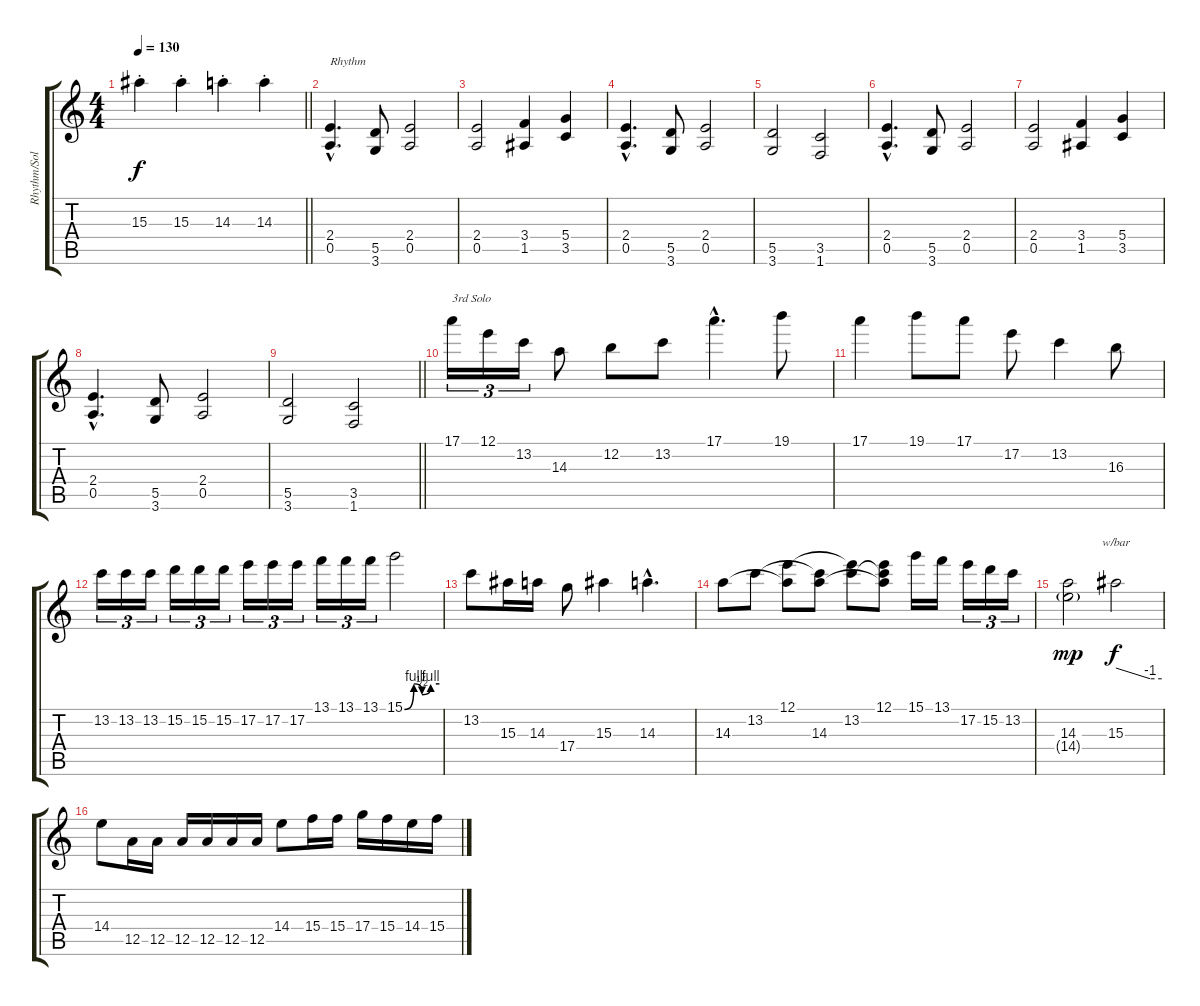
\track ("Rhythm/Solo" "Rhythm/Sol") {instrument overdrivenguitar}
\staff {score tabs}
\tuning (E4 B3 G3 D3 A2 E2) {hide}
\ts (4 4)
\tempo 130
\clef g2
\barLineRight lightlight
\ks c
15.3{st}.4{dy f} 15.3{st}.4 14.3{st}.4 14.3{st}.4 |
(2.4{hac} 0.5{hac}).4{d txt "Rhythm" volume 10 balance 5} (5.5 3.6).8 (2.4 0.5).2 |
(2.4 0.5).2 (3.4 1.5).4 (5.4 3.5).4 |
(2.4{hac} 0.5{hac}).4{d} (5.5 3.6).8 (2.4 0.5).2 |
(5.5 3.6).2 (3.5 1.6).2 |
(2.4{hac} 0.5{hac}).4{d} (5.5 3.6).8 (2.4 0.5).2 |
(2.4 0.5).2 (3.4 1.5).4 (5.4 3.5).4 |
(2.4{hac} 0.5{hac}).4{d} (5.5 3.6).8 (2.4 0.5).2 |
\barLineRight lightlight
(5.5 3.6).2 (3.5 1.6).2 |
17.1.16{tu (3 2) txt "3rd Solo" volume 15 balance 8} 12.1.16{tu (3 2)} 13.2.16{tu (3 2)} 14.3.8 12.2.8 13.2.8 17.1{hac}.4{d} 19.1.8 |
17.1.4 19.1.8 17.1.8 17.2.8 13.2.4 16.3.8 |
13.2.16{tu (3 2)} 13.2.16{tu (3 2)} 13.2.16{tu (3 2)} 15.2.16{tu (3 2)} 15.2.16{tu (3 2)} 15.2.16{tu (3 2)} 17.2.16{tu (3 2)} 17.2.16{tu (3 2)} 17.2.16{tu (3 2)} 13.1.16{tu (3 2)} 13.1.16{tu (3 2)} 13.1.16{tu (3 2)} 15.1{be (custom 0 0 16 4 30 2 45 4 60 4)}.2 |
13.2.8 15.3.16 14.3.16 17.4.8 15.3.4 14.3{hac}.4{d} |
14.3.8 13.2.8 (12.1 14.3{t}).8 (13.2{t} 14.3).8 (12.1{t} 13.2).8 (12.1 13.2{t} 14.3{t}).8 15.1.16 13.1.16 17.2.16{tu (3 2)} 15.2.16{tu (3 2)} 13.2.16{tu (3 2)} |
(14.3 14.4{g}).2{dy mp} 15.3.2{tbe (custom default 0 0 45 -4 60 -4) dy f} |
14.4.8 12.5.16 12.5.16 12.5.16 12.5.16 12.5.16 12.5.16 14.4.8 15.4.16 15.4.16 17.4.16 15.4.16 14.4.16 15.4.16
